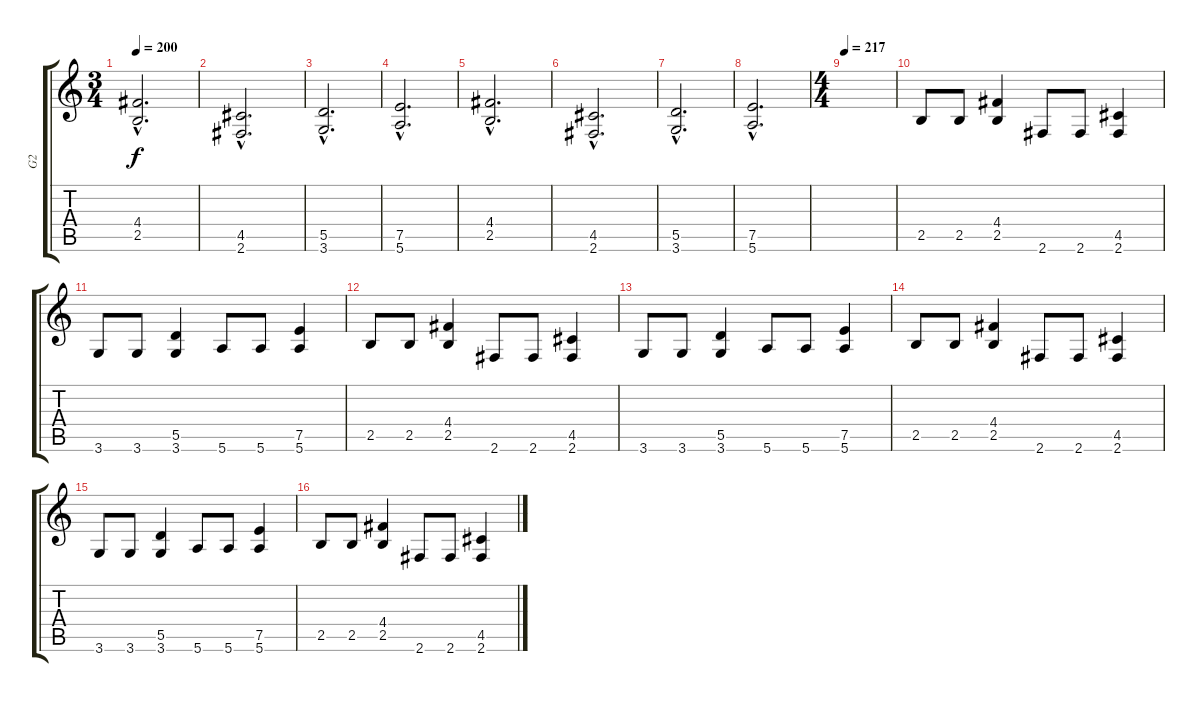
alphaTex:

\track ("G2" "G2") {instrument distortionguitar}
\staff {score tabs}
\tuning (E4 B3 G3 D3 A2 E2) {hide}
\ts (3 4)
\tempo 200
\clef g2
\ks c
(4.4{hac} 2.5{hac}).2{d dy f} |
(4.5{hac} 2.6{hac}).2{d} |
(5.5{hac} 3.6{hac}).2{d} |
(7.5{hac} 5.6{hac}).2{d} |
(4.4{hac} 2.5{hac}).2{d} |
(4.5{hac} 2.6{hac}).2{d} |
(5.5{hac} 3.6{hac}).2{d} |
(7.5{hac} 5.6{hac}).2{d} |
\ts (4 4)
\tempo 217
|
2.5.8 2.5.8 (4.4 2.5).4 2.6.8 2.6.8 (4.5 2.6).4 |
3.6.8 3.6.8 (5.5 3.6).4 5.6.8 5.6.8 (7.5 5.6).4 |
2.5.8 2.5.8 (4.4 2.5).4 2.6.8 2.6.8 (4.5 2.6).4 |
3.6.8 3.6.8 (5.5 3.6).4 5.6.8 5.6.8 (7.5 5.6).4 |
2.5.8 2.5.8 (4.4 2.5).4 2.6.8 2.6.8 (4.5 2.6).4 |
3.6.8 3.6.8 (5.5 3.6).4 5.6.8 5.6.8 (7.5 5.6).4 |
2.5.8 2.5.8 (4.4 2.5).4 2.6.8 2.6.8 (4.5 2.6).4
